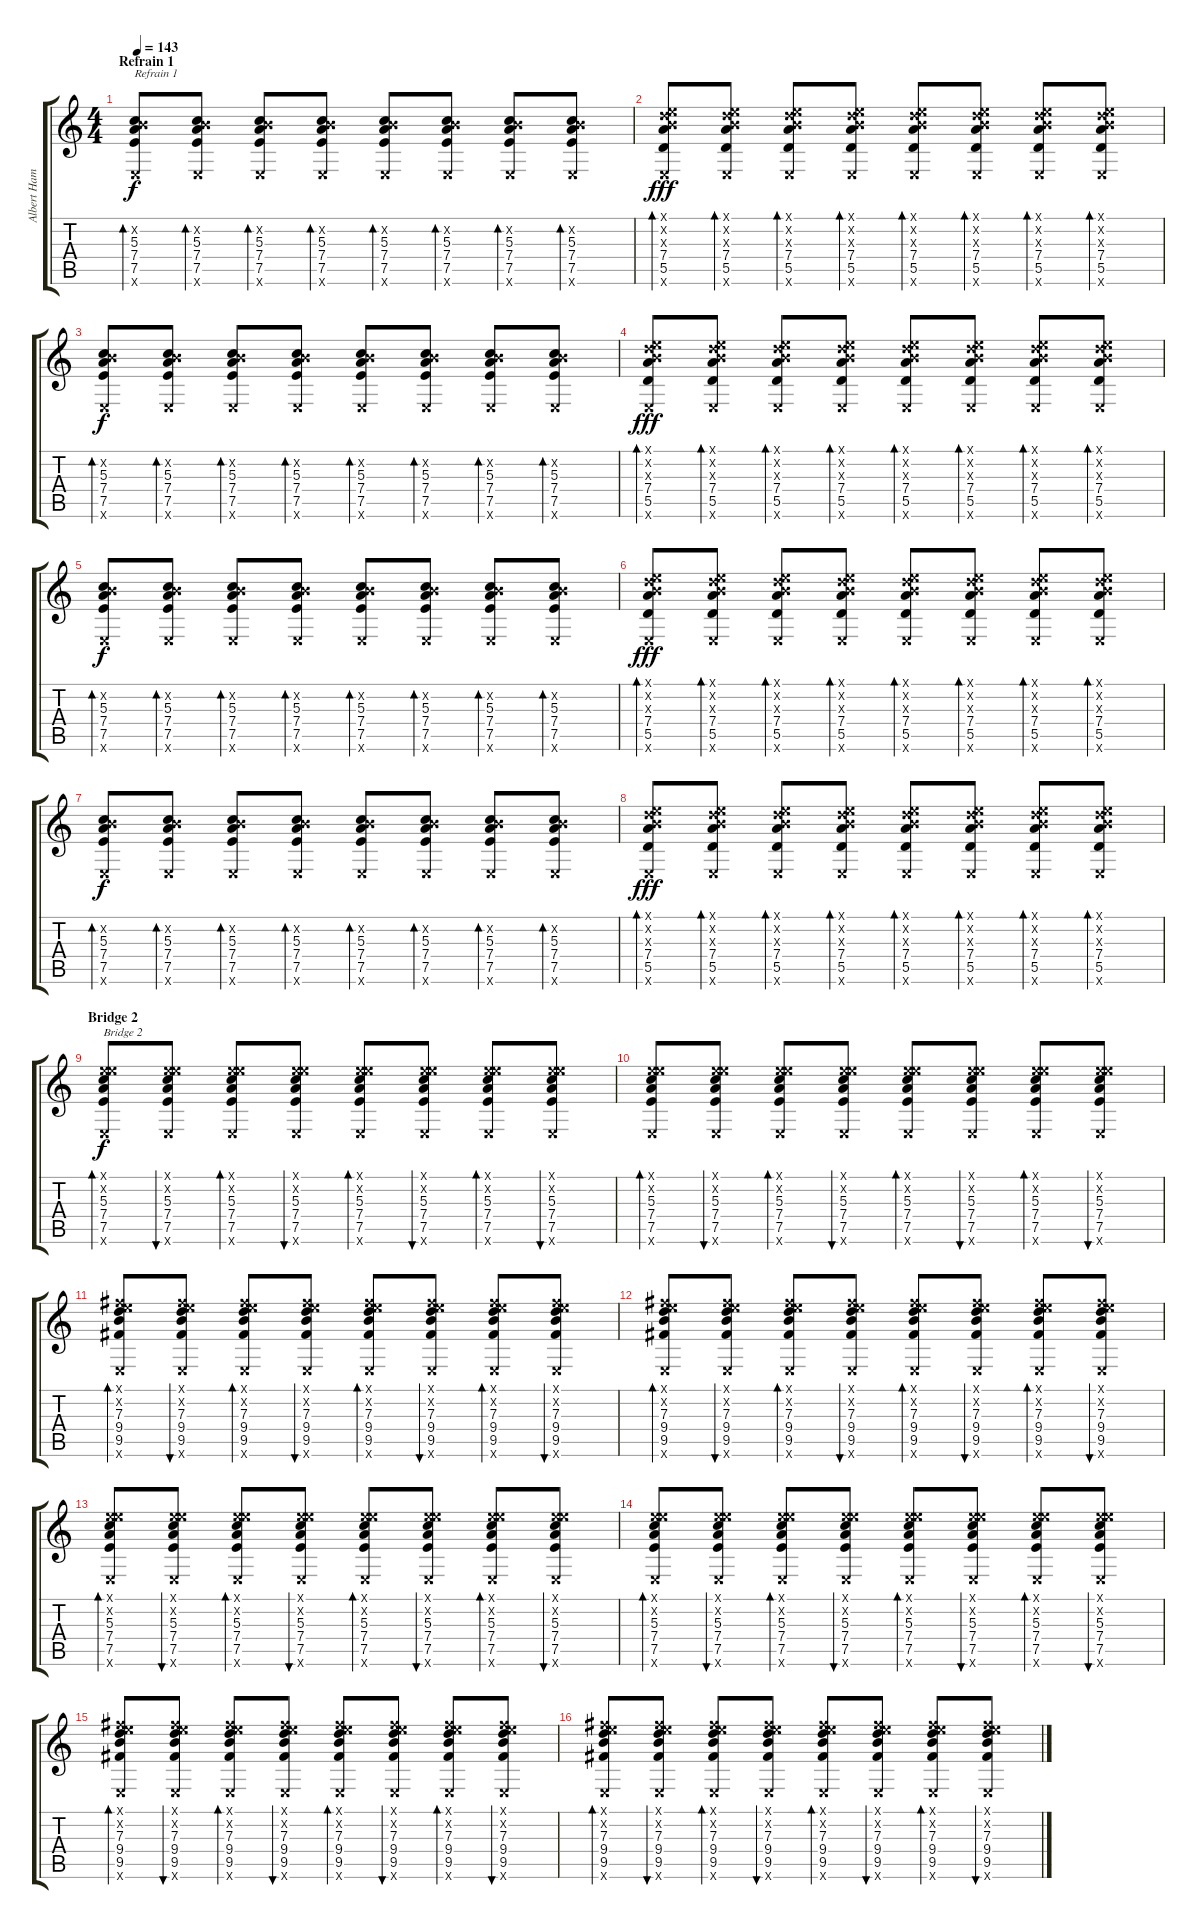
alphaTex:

\track ("Albert Hammond Jr. " "Albert Ham") {instrument distortionguitar}
\staff {score tabs}
\tuning (E4 B3 G3 D3 A2 E2) {hide}
\ts (4 4)
\section ("" "Refrain 1")
\tempo 143
\clef g2
\ks c
(0.2{x} 5.3 7.4 7.5 0.6{x}).8{bd 30 txt "Refrain 1" dy f} (0.2{x} 5.3 7.4 7.5 0.6{x}).8{bd 30} (0.2{x} 5.3 7.4 7.5 0.6{x}).8{bd 30} (0.2{x} 5.3 7.4 7.5 0.6{x}).8{bd 30} (0.2{x} 5.3 7.4 7.5 0.6{x}).8{bd 30} (0.2{x} 5.3 7.4 7.5 0.6{x}).8{bd 30} (0.2{x} 5.3 7.4 7.5 0.6{x}).8{bd 30} (0.2{x} 5.3 7.4 7.5 0.6{x}).8{bd 30} |
(0.1{x} 0.2{x} 7.3{x} 7.4 5.5 0.6{x}).8{bd 30 dy fff} (0.1{x} 0.2{x} 7.3{x} 7.4 5.5 0.6{x}).8{bd 30} (0.1{x} 0.2{x} 7.3{x} 7.4 5.5 0.6{x}).8{bd 30} (0.1{x} 0.2{x} 7.3{x} 7.4 5.5 0.6{x}).8{bd 30} (0.1{x} 0.2{x} 7.3{x} 7.4 5.5 0.6{x}).8{bd 30} (0.1{x} 0.2{x} 7.3{x} 7.4 5.5 0.6{x}).8{bd 30} (0.1{x} 0.2{x} 7.3{x} 7.4 5.5 0.6{x}).8{bd 30} (0.1{x} 0.2{x} 7.3{x} 7.4 5.5 0.6{x}).8{bd 30} |
(0.2{x} 5.3 7.4 7.5 0.6{x}).8{bd 30 dy f} (0.2{x} 5.3 7.4 7.5 0.6{x}).8{bd 30} (0.2{x} 5.3 7.4 7.5 0.6{x}).8{bd 30} (0.2{x} 5.3 7.4 7.5 0.6{x}).8{bd 30} (0.2{x} 5.3 7.4 7.5 0.6{x}).8{bd 30} (0.2{x} 5.3 7.4 7.5 0.6{x}).8{bd 30} (0.2{x} 5.3 7.4 7.5 0.6{x}).8{bd 30} (0.2{x} 5.3 7.4 7.5 0.6{x}).8{bd 30} |
(0.1{x} 0.2{x} 7.3{x} 7.4 5.5 0.6{x}).8{bd 30 dy fff} (0.1{x} 0.2{x} 7.3{x} 7.4 5.5 0.6{x}).8{bd 30} (0.1{x} 0.2{x} 7.3{x} 7.4 5.5 0.6{x}).8{bd 30} (0.1{x} 0.2{x} 7.3{x} 7.4 5.5 0.6{x}).8{bd 30} (0.1{x} 0.2{x} 7.3{x} 7.4 5.5 0.6{x}).8{bd 30} (0.1{x} 0.2{x} 7.3{x} 7.4 5.5 0.6{x}).8{bd 30} (0.1{x} 0.2{x} 7.3{x} 7.4 5.5 0.6{x}).8{bd 30} (0.1{x} 0.2{x} 7.3{x} 7.4 5.5 0.6{x}).8{bd 30} |
(0.2{x} 5.3 7.4 7.5 0.6{x}).8{bd 30 dy f} (0.2{x} 5.3 7.4 7.5 0.6{x}).8{bd 30} (0.2{x} 5.3 7.4 7.5 0.6{x}).8{bd 30} (0.2{x} 5.3 7.4 7.5 0.6{x}).8{bd 30} (0.2{x} 5.3 7.4 7.5 0.6{x}).8{bd 30} (0.2{x} 5.3 7.4 7.5 0.6{x}).8{bd 30} (0.2{x} 5.3 7.4 7.5 0.6{x}).8{bd 30} (0.2{x} 5.3 7.4 7.5 0.6{x}).8{bd 30} |
(0.1{x} 0.2{x} 7.3{x} 7.4 5.5 0.6{x}).8{bd 30 dy fff} (0.1{x} 0.2{x} 7.3{x} 7.4 5.5 0.6{x}).8{bd 30} (0.1{x} 0.2{x} 7.3{x} 7.4 5.5 0.6{x}).8{bd 30} (0.1{x} 0.2{x} 7.3{x} 7.4 5.5 0.6{x}).8{bd 30} (0.1{x} 0.2{x} 7.3{x} 7.4 5.5 0.6{x}).8{bd 30} (0.1{x} 0.2{x} 7.3{x} 7.4 5.5 0.6{x}).8{bd 30} (0.1{x} 0.2{x} 7.3{x} 7.4 5.5 0.6{x}).8{bd 30} (0.1{x} 0.2{x} 7.3{x} 7.4 5.5 0.6{x}).8{bd 30} |
(0.2{x} 5.3 7.4 7.5 0.6{x}).8{bd 30 dy f} (0.2{x} 5.3 7.4 7.5 0.6{x}).8{bd 30} (0.2{x} 5.3 7.4 7.5 0.6{x}).8{bd 30} (0.2{x} 5.3 7.4 7.5 0.6{x}).8{bd 30} (0.2{x} 5.3 7.4 7.5 0.6{x}).8{bd 30} (0.2{x} 5.3 7.4 7.5 0.6{x}).8{bd 30} (0.2{x} 5.3 7.4 7.5 0.6{x}).8{bd 30} (0.2{x} 5.3 7.4 7.5 0.6{x}).8{bd 30} |
(0.1{x} 0.2{x} 7.3{x} 7.4 5.5 0.6{x}).8{bd 30 dy fff} (0.1{x} 0.2{x} 7.3{x} 7.4 5.5 0.6{x}).8{bd 30} (0.1{x} 0.2{x} 7.3{x} 7.4 5.5 0.6{x}).8{bd 30} (0.1{x} 0.2{x} 7.3{x} 7.4 5.5 0.6{x}).8{bd 30} (0.1{x} 0.2{x} 7.3{x} 7.4 5.5 0.6{x}).8{bd 30} (0.1{x} 0.2{x} 7.3{x} 7.4 5.5 0.6{x}).8{bd 30} (0.1{x} 0.2{x} 7.3{x} 7.4 5.5 0.6{x}).8{bd 30} (0.1{x} 0.2{x} 7.3{x} 7.4 5.5 0.6{x}).8{bd 30} |
\section ("" "Bridge 2")
(0.1{x} 5.2{x} 5.3 7.4 7.5 0.6{x}).8{bd 30 txt "Bridge 2" dy f} (0.1{x} 5.2{x} 5.3 7.4 7.5 0.6{x}).8{bu 30} (0.1{x} 5.2{x} 5.3 7.4 7.5 0.6{x}).8{bd 30} (0.1{x} 5.2{x} 5.3 7.4 7.5 0.6{x}).8{bu 30} (0.1{x} 5.2{x} 5.3 7.4 7.5 0.6{x}).8{bd 30} (0.1{x} 5.2{x} 5.3 7.4 7.5 0.6{x}).8{bu 30} (0.1{x} 5.2{x} 5.3 7.4 7.5 0.6{x}).8{bd 30} (0.1{x} 5.2{x} 5.3 7.4 7.5 0.6{x}).8{bu 30} |
(0.1{x} 5.2{x} 5.3 7.4 7.5 0.6{x}).8{bd 30} (0.1{x} 5.2{x} 5.3 7.4 7.5 0.6{x}).8{bu 30} (0.1{x} 5.2{x} 5.3 7.4 7.5 0.6{x}).8{bd 30} (0.1{x} 5.2{x} 5.3 7.4 7.5 0.6{x}).8{bu 30} (0.1{x} 5.2{x} 5.3 7.4 7.5 0.6{x}).8{bd 30} (0.1{x} 5.2{x} 5.3 7.4 7.5 0.6{x}).8{bu 30} (0.1{x} 5.2{x} 5.3 7.4 7.5 0.6{x}).8{bd 30} (0.1{x} 5.2{x} 5.3 7.4 7.5 0.6{x}).8{bu 30} |
(0.1{x} 7.2{x} 7.3 9.4 9.5 0.6{x}).8{bd 30} (0.1{x} 7.2{x} 7.3 9.4 9.5 0.6{x}).8{bu 30} (0.1{x} 7.2{x} 7.3 9.4 9.5 0.6{x}).8{bd 30} (0.1{x} 7.2{x} 7.3 9.4 9.5 0.6{x}).8{bu 30} (0.1{x} 7.2{x} 7.3 9.4 9.5 0.6{x}).8{bd 30} (0.1{x} 7.2{x} 7.3 9.4 9.5 0.6{x}).8{bu 30} (0.1{x} 7.2{x} 7.3 9.4 9.5 0.6{x}).8{bd 30} (0.1{x} 7.2{x} 7.3 9.4 9.5 0.6{x}).8{bu 30} |
(0.1{x} 7.2{x} 7.3 9.4 9.5 0.6{x}).8{bd 30} (0.1{x} 7.2{x} 7.3 9.4 9.5 0.6{x}).8{bu 30} (0.1{x} 7.2{x} 7.3 9.4 9.5 0.6{x}).8{bd 30} (0.1{x} 7.2{x} 7.3 9.4 9.5 0.6{x}).8{bu 30} (0.1{x} 7.2{x} 7.3 9.4 9.5 0.6{x}).8{bd 30} (0.1{x} 7.2{x} 7.3 9.4 9.5 0.6{x}).8{bu 30} (0.1{x} 7.2{x} 7.3 9.4 9.5 0.6{x}).8{bd 30} (0.1{x} 7.2{x} 7.3 9.4 9.5 0.6{x}).8{bu 30} |
(0.1{x} 5.2{x} 5.3 7.4 7.5 0.6{x}).8{bd 30} (0.1{x} 5.2{x} 5.3 7.4 7.5 0.6{x}).8{bu 30} (0.1{x} 5.2{x} 5.3 7.4 7.5 0.6{x}).8{bd 30} (0.1{x} 5.2{x} 5.3 7.4 7.5 0.6{x}).8{bu 30} (0.1{x} 5.2{x} 5.3 7.4 7.5 0.6{x}).8{bd 30} (0.1{x} 5.2{x} 5.3 7.4 7.5 0.6{x}).8{bu 30} (0.1{x} 5.2{x} 5.3 7.4 7.5 0.6{x}).8{bd 30} (0.1{x} 5.2{x} 5.3 7.4 7.5 0.6{x}).8{bu 30} |
(0.1{x} 5.2{x} 5.3 7.4 7.5 0.6{x}).8{bd 30} (0.1{x} 5.2{x} 5.3 7.4 7.5 0.6{x}).8{bu 30} (0.1{x} 5.2{x} 5.3 7.4 7.5 0.6{x}).8{bd 30} (0.1{x} 5.2{x} 5.3 7.4 7.5 0.6{x}).8{bu 30} (0.1{x} 5.2{x} 5.3 7.4 7.5 0.6{x}).8{bd 30} (0.1{x} 5.2{x} 5.3 7.4 7.5 0.6{x}).8{bu 30} (0.1{x} 5.2{x} 5.3 7.4 7.5 0.6{x}).8{bd 30} (0.1{x} 5.2{x} 5.3 7.4 7.5 0.6{x}).8{bu 30} |
(0.1{x} 7.2{x} 7.3 9.4 9.5 0.6{x}).8{bd 30} (0.1{x} 7.2{x} 7.3 9.4 9.5 0.6{x}).8{bu 30} (0.1{x} 7.2{x} 7.3 9.4 9.5 0.6{x}).8{bd 30} (0.1{x} 7.2{x} 7.3 9.4 9.5 0.6{x}).8{bu 30} (0.1{x} 7.2{x} 7.3 9.4 9.5 0.6{x}).8{bd 30} (0.1{x} 7.2{x} 7.3 9.4 9.5 0.6{x}).8{bu 30} (0.1{x} 7.2{x} 7.3 9.4 9.5 0.6{x}).8{bd 30} (0.1{x} 7.2{x} 7.3 9.4 9.5 0.6{x}).8{bu 30} |
(0.1{x} 7.2{x} 7.3 9.4 9.5 0.6{x}).8{bd 30} (0.1{x} 7.2{x} 7.3 9.4 9.5 0.6{x}).8{bu 30} (0.1{x} 7.2{x} 7.3 9.4 9.5 0.6{x}).8{bd 30} (0.1{x} 7.2{x} 7.3 9.4 9.5 0.6{x}).8{bu 30} (0.1{x} 7.2{x} 7.3 9.4 9.5 0.6{x}).8{bd 30} (0.1{x} 7.2{x} 7.3 9.4 9.5 0.6{x}).8{bu 30} (0.1{x} 7.2{x} 7.3 9.4 9.5 0.6{x}).8{bd 30} (0.1{x} 7.2{x} 7.3 9.4 9.5 0.6{x}).8{bu 30}
